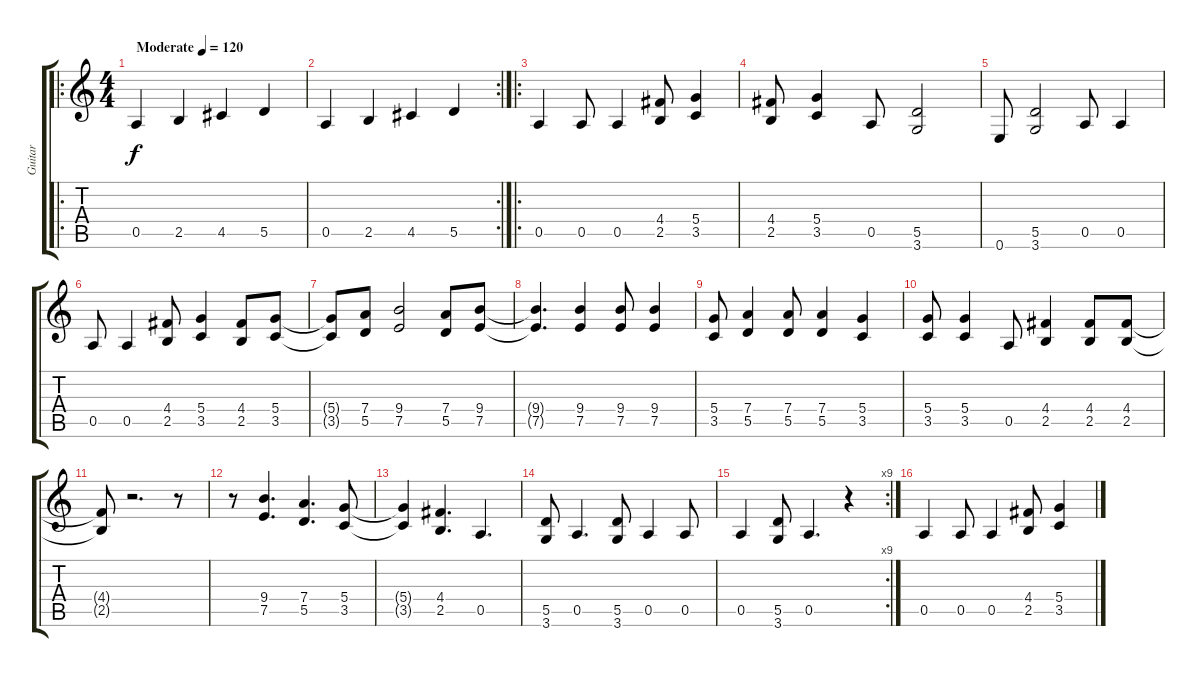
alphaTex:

\track ("Guitar" "Guitar") {instrument distortionguitar}
\staff {score tabs}
\tuning (E4 B3 G3 D3 A2 E2) {hide}
\ro
\ts (4 4)
\tempo (120 "Moderate")
\clef g2
\ks c
0.5.4{dy f instrument distortionguitar} 2.5.4 4.5.4 5.5.4 |
\rc 2
0.5.4 2.5.4 4.5.4 5.5.4 |
\ro
0.5.4 0.5.8 0.5.4 (4.4 2.5).8 (5.4 3.5).4 |
(4.4 2.5).8 (5.4 3.5).4 0.5.8 (5.5 3.6).2 |
0.6.8 (5.5 3.6).2 0.5.8 0.5.4 |
0.5.8 0.5.4 (4.4 2.5).8 (5.4 3.5).4 (4.4 2.5).8 (5.4 3.5).8 |
(5.4{t} 3.5{t}).8 (7.4 5.5).8 (9.4 7.5).2 (7.4 5.5).8 (9.4 7.5).8 |
(9.4{t} 7.5{t}).4{d} (9.4 7.5).4 (9.4 7.5).8 (9.4 7.5).4 |
(5.4 3.5).8 (7.4 5.5).4 (7.4 5.5).8 (7.4 5.5).4 (5.4 3.5).4 |
(5.4 3.5).8 (5.4 3.5).4 0.5.8 (4.4 2.5).4 (4.4 2.5).8 (4.4 2.5).8 |
(4.4{t} 2.5{t}).8 r.2{d} r.8 |
r.8 (9.4 7.5).4{d} (7.4 5.5).4{d} (5.4 3.5).8 |
(5.4{t} 3.5{t}).4 (4.4 2.5).4{d} 0.5.4{d} |
(5.5 3.6).8 0.5.4{d} (5.5 3.6).8 0.5.4 0.5.8 |
\rc 9
0.5.4 (5.5 3.6).8 0.5.4{d} r.4 |
0.5.4 0.5.8 0.5.4 (4.4 2.5).8 (5.4 3.5).4
